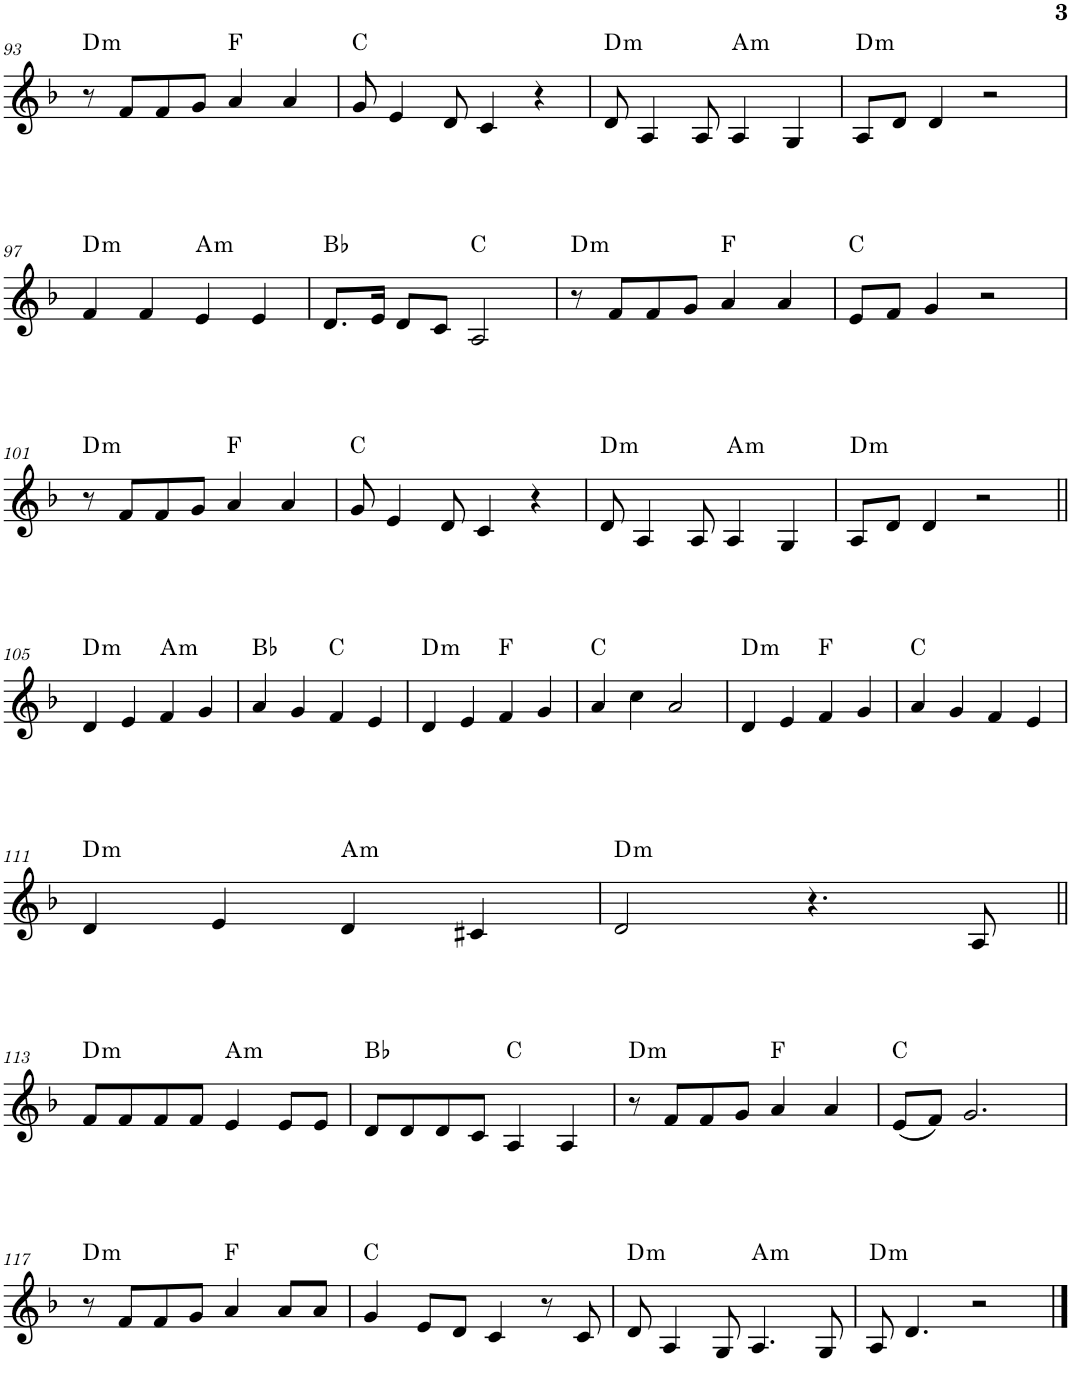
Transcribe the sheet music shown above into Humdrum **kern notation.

**kern	**harte
*part1	*part1
*staff1	*
*I"Piano	*
*I'Pno.	*
!!LO:PB:g=z
*clefG2	*
*k[b-]	*
*M4/4	*
=93	=93
!	!LO:H:kt=m
8r	D:min
8f/L	.
8f/	.
8g/J	.
4a/	F:maj
4a/	.
=94	=94
8g/	C:maj
4e/	.
8d/	.
4c/	.
4r	.
=95	=95
!	!LO:H:kt=m
8d/	D:min
4A/	.
8A/	.
!	!LO:H:kt=m
4A/	A:min
4G/	.
=96	=96
!	!LO:H:kt=m
8A/L	D:min
8d/J	.
4d/	.
2r	.
!!LO:LB:g=z
=97	=97
!	!LO:H:kt=m
4f/	D:min
4f/	.
!	!LO:H:kt=m
4e/	A:min
4e/	.
=98	=98
8.d/L	Bb:maj
16e/Jk	.
8d/L	.
8c/J	.
2A/	C:maj
=99	=99
!	!LO:H:kt=m
8r	D:min
8f/L	.
8f/	.
8g/J	.
4a/	F:maj
4a/	.
=100	=100
8e/L	C:maj
8f/J	.
4g/	.
2r	.
!!LO:LB:g=z
=101	=101
!	!LO:H:kt=m
8r	D:min
8f/L	.
8f/	.
8g/J	.
4a/	F:maj
4a/	.
=102	=102
8g/	C:maj
4e/	.
8d/	.
4c/	.
4r	.
=103	=103
!	!LO:H:kt=m
8d/	D:min
4A/	.
8A/	.
!	!LO:H:kt=m
4A/	A:min
4G/	.
=104	=104
!	!LO:H:kt=m
8A/L	D:min
8d/J	.
4d/	.
2r	.
!!LO:LB:g=z
=105||	=105||
!	!LO:H:kt=m
4d/	D:min
4e/	.
!	!LO:H:kt=m
4f/	A:min
4g/	.
=106	=106
4a/	Bb:maj
4g/	.
4f/	C:maj
4e/	.
=107	=107
!	!LO:H:kt=m
4d/	D:min
4e/	.
4f/	F:maj
4g/	.
=108	=108
4a/	C:maj
4cc\	.
2a/	.
=109	=109
!	!LO:H:kt=m
4d/	D:min
4e/	.
4f/	F:maj
4g/	.
=110	=110
4a/	C:maj
4g/	.
4f/	.
4e/	.
!!LO:LB:g=z
=111	=111
!	!LO:H:kt=m
4d/	D:min
4e/	.
!	!LO:H:kt=m
4d/	A:min
4c#X/	.
=112	=112
!	!LO:H:kt=m
2d/	D:min
4.r	.
8A/	.
!!LO:LB:g=z
=113||	=113||
!	!LO:H:kt=m
8f/L	D:min
8f/	.
8f/	.
8f/J	.
!	!LO:H:kt=m
4e/	A:min
8e/L	.
8e/J	.
=114	=114
8d/L	Bb:maj
8d/	.
8d/	.
8c/J	.
4A/	C:maj
4A/	.
=115	=115
!	!LO:H:kt=m
8r	D:min
8f/L	.
8f/	.
8g/J	.
4a/	F:maj
4a/	.
=116	=116
(8e/L	C:maj
8f/J)	.
2.g/	.
!!LO:LB:g=z
=117	=117
!	!LO:H:kt=m
8r	D:min
8f/L	.
8f/	.
8g/J	.
4a/	F:maj
8a/L	.
8a/J	.
=118	=118
4g/	C:maj
8e/L	.
8d/J	.
4c/	.
8r	.
8c/	.
=119	=119
!	!LO:H:kt=m
8d/	D:min
4A/	.
8G/	.
!	!LO:H:kt=m
4.A/	A:min
8G/	.
=120	=120
!	!LO:H:kt=m
8A/	D:min
4.d/	.
2r	.
==	==
*-	*-
